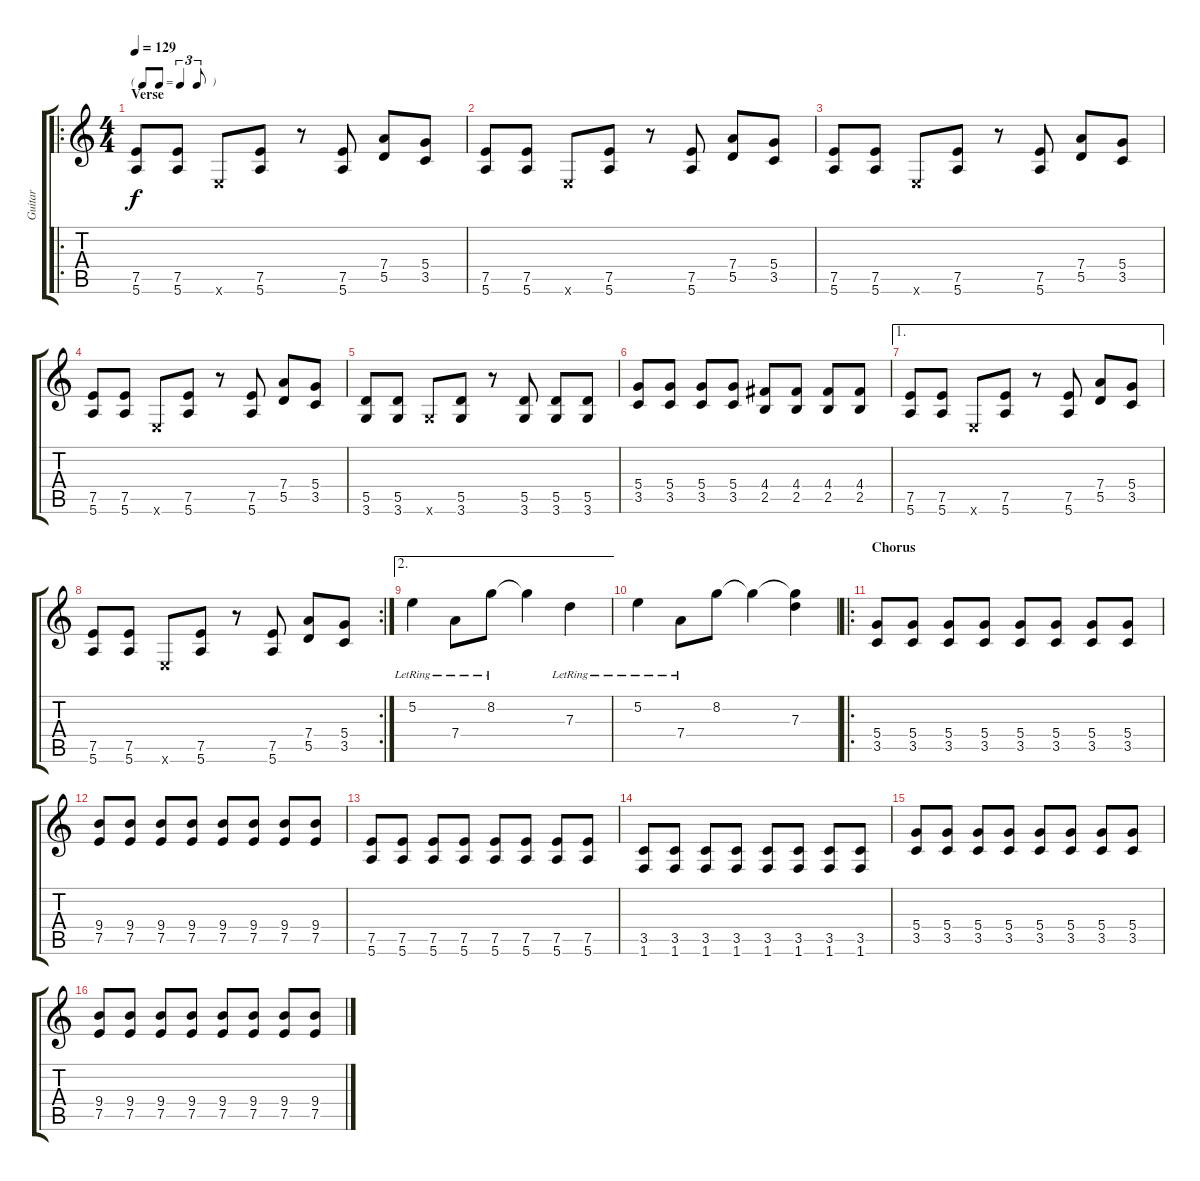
\track ("Guitar" "Guitar") {instrument distortionguitar}
\staff {score tabs}
\tuning (E4 B3 G3 D3 A2 E2) {hide}
\ro
\ts (4 4)
\tf triplet8th
\section ("" "Verse")
\tempo 129
\clef g2
\ks c
(7.5 5.6).8{dy f} (7.5 5.6).8 0.6{x}.8 (7.5 5.6).8 r.8 (7.5 5.6).8 (7.4 5.5).8 (5.4 3.5).8 |
(7.5 5.6).8 (7.5 5.6).8 0.6{x}.8 (7.5 5.6).8 r.8 (7.5 5.6).8 (7.4 5.5).8 (5.4 3.5).8 |
(7.5 5.6).8 (7.5 5.6).8 0.6{x}.8 (7.5 5.6).8 r.8 (7.5 5.6).8 (7.4 5.5).8 (5.4 3.5).8 |
(7.5 5.6).8 (7.5 5.6).8 0.6{x}.8 (7.5 5.6).8 r.8 (7.5 5.6).8 (7.4 5.5).8 (5.4 3.5).8 |
(5.5 3.6).8 (5.5 3.6).8 3.6{x}.8 (5.5 3.6).8 r.8 (5.5 3.6).8 (5.5 3.6).8 (5.5 3.6).8 |
(5.4 3.5).8 (5.4 3.5).8 (5.4 3.5).8 (5.4 3.5).8 (4.4 2.5).8 (4.4 2.5).8 (4.4 2.5).8 (4.4 2.5).8 |
\ae 1
(7.5 5.6).8 (7.5 5.6).8 0.6{x}.8 (7.5 5.6).8 r.8 (7.5 5.6).8 (7.4 5.5).8 (5.4 3.5).8 |
\rc 2
(7.5 5.6).8 (7.5 5.6).8 0.6{x}.8 (7.5 5.6).8 r.8 (7.5 5.6).8 (7.4 5.5).8 (5.4 3.5).8 |
\ae 2
5.2{lr}.4 7.4{lr}.8 8.2{lr}.8 8.2{t}.4 7.3{lr}.4 |
5.2{lr}.4 7.4{lr}.8 8.2.8 8.2{t}.4 (8.2{t} 7.3).4 |
\ro
\section ("" "Chorus")
(5.4 3.5).8 (5.4 3.5).8 (5.4 3.5).8 (5.4 3.5).8 (5.4 3.5).8 (5.4 3.5).8 (5.4 3.5).8 (5.4 3.5).8 |
(9.4 7.5).8 (9.4 7.5).8 (9.4 7.5).8 (9.4 7.5).8 (9.4 7.5).8 (9.4 7.5).8 (9.4 7.5).8 (9.4 7.5).8 |
(7.5 5.6).8 (7.5 5.6).8 (7.5 5.6).8 (7.5 5.6).8 (7.5 5.6).8 (7.5 5.6).8 (7.5 5.6).8 (7.5 5.6).8 |
(3.5 1.6).8 (3.5 1.6).8 (3.5 1.6).8 (3.5 1.6).8 (3.5 1.6).8 (3.5 1.6).8 (3.5 1.6).8 (3.5 1.6).8 |
(5.4 3.5).8 (5.4 3.5).8 (5.4 3.5).8 (5.4 3.5).8 (5.4 3.5).8 (5.4 3.5).8 (5.4 3.5).8 (5.4 3.5).8 |
(9.4 7.5).8 (9.4 7.5).8 (9.4 7.5).8 (9.4 7.5).8 (9.4 7.5).8 (9.4 7.5).8 (9.4 7.5).8 (9.4 7.5).8
